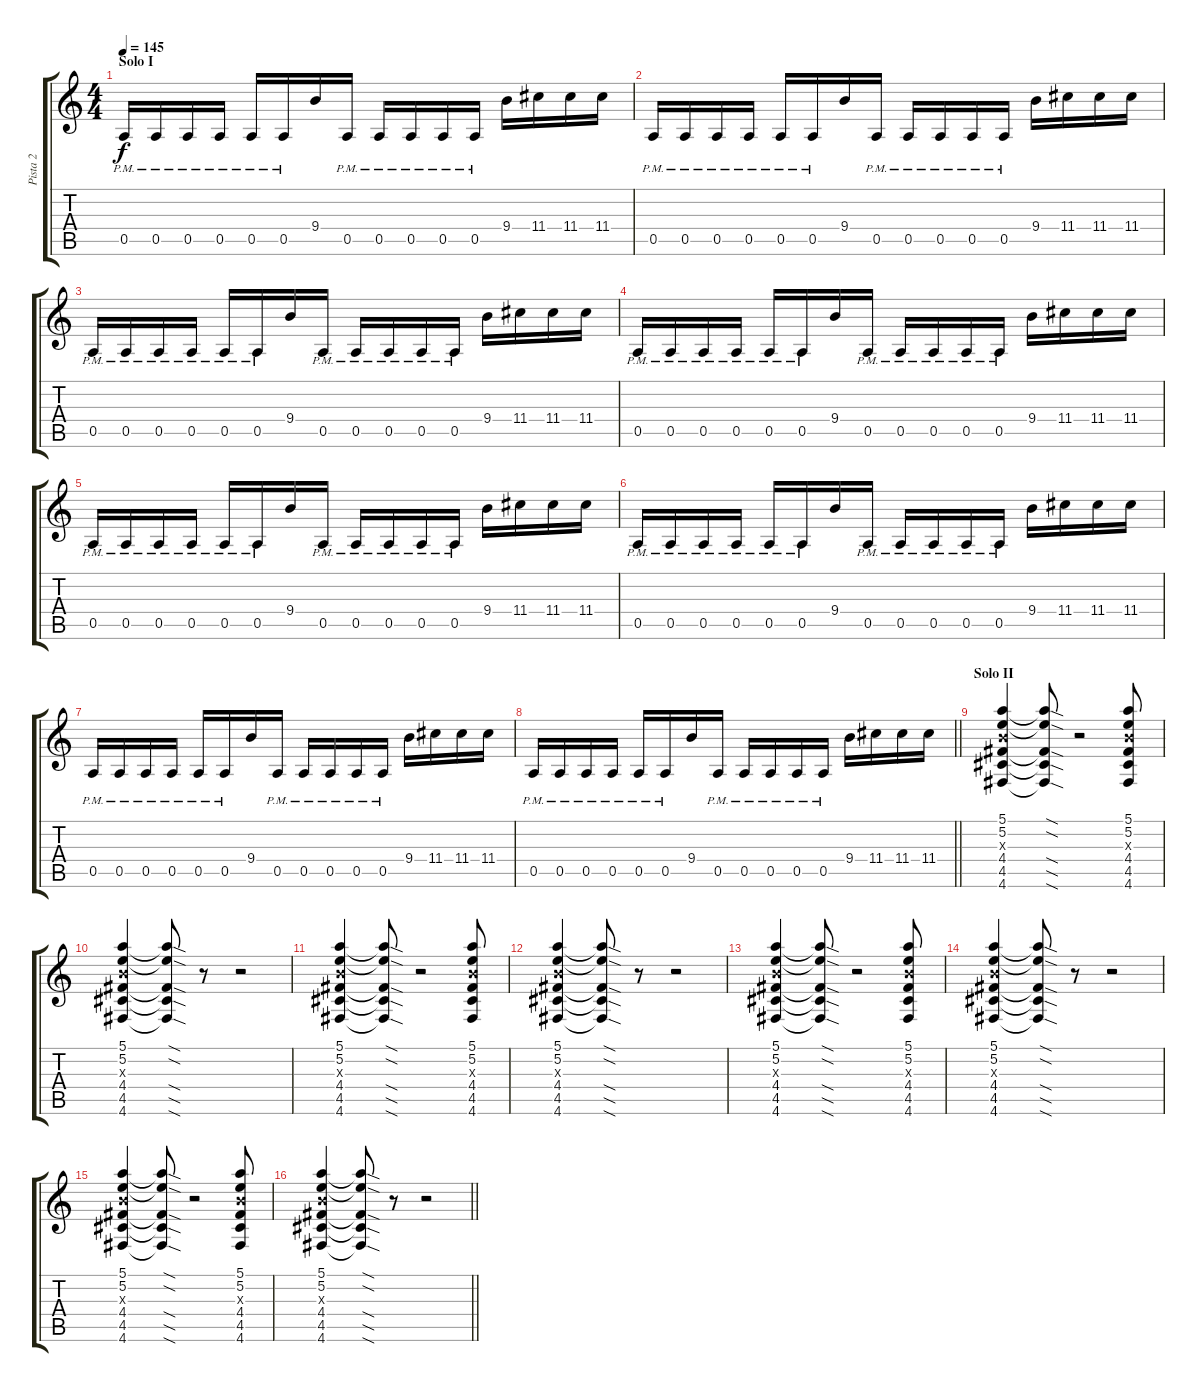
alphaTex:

\track ("Pista 2" "Pista 2") {instrument distortionguitar}
\staff {score tabs}
\tuning (E4 B3 G3 D3 A2 D2) {hide}
\ts (4 4)
\section ("" "Solo I")
\tempo 145
\clef g2
\ks c
0.5{pm}.16{dy f} 0.5{pm}.16 0.5{pm}.16 0.5{pm}.16 0.5{pm}.16 0.5{pm}.16 9.4.16 0.5{pm}.16 0.5{pm}.16 0.5{pm}.16 0.5{pm}.16 0.5{pm}.16 9.4.16 11.4.16 11.4.16 11.4.16 |
0.5{pm}.16 0.5{pm}.16 0.5{pm}.16 0.5{pm}.16 0.5{pm}.16 0.5{pm}.16 9.4.16 0.5{pm}.16 0.5{pm}.16 0.5{pm}.16 0.5{pm}.16 0.5{pm}.16 9.4.16 11.4.16 11.4.16 11.4.16 |
0.5{pm}.16 0.5{pm}.16 0.5{pm}.16 0.5{pm}.16 0.5{pm}.16 0.5{pm}.16 9.4.16 0.5{pm}.16 0.5{pm}.16 0.5{pm}.16 0.5{pm}.16 0.5{pm}.16 9.4.16 11.4.16 11.4.16 11.4.16 |
0.5{pm}.16 0.5{pm}.16 0.5{pm}.16 0.5{pm}.16 0.5{pm}.16 0.5{pm}.16 9.4.16 0.5{pm}.16 0.5{pm}.16 0.5{pm}.16 0.5{pm}.16 0.5{pm}.16 9.4.16 11.4.16 11.4.16 11.4.16 |
0.5{pm}.16 0.5{pm}.16 0.5{pm}.16 0.5{pm}.16 0.5{pm}.16 0.5{pm}.16 9.4.16 0.5{pm}.16 0.5{pm}.16 0.5{pm}.16 0.5{pm}.16 0.5{pm}.16 9.4.16 11.4.16 11.4.16 11.4.16 |
0.5{pm}.16 0.5{pm}.16 0.5{pm}.16 0.5{pm}.16 0.5{pm}.16 0.5{pm}.16 9.4.16 0.5{pm}.16 0.5{pm}.16 0.5{pm}.16 0.5{pm}.16 0.5{pm}.16 9.4.16 11.4.16 11.4.16 11.4.16 |
0.5{pm}.16 0.5{pm}.16 0.5{pm}.16 0.5{pm}.16 0.5{pm}.16 0.5{pm}.16 9.4.16 0.5{pm}.16 0.5{pm}.16 0.5{pm}.16 0.5{pm}.16 0.5{pm}.16 9.4.16 11.4.16 11.4.16 11.4.16 |
\barLineRight lightlight
0.5{pm}.16 0.5{pm}.16 0.5{pm}.16 0.5{pm}.16 0.5{pm}.16 0.5{pm}.16 9.4.16 0.5{pm}.16 0.5{pm}.16 0.5{pm}.16 0.5{pm}.16 0.5{pm}.16 9.4.16 11.4.16 11.4.16 11.4.16 |
\section ("" "Solo II")
(5.1 5.2 4.3{x} 4.4 4.5 4.6).4 (5.1{sod t} 5.2{sod t} 4.4{sod t} 4.5{sod t} 4.6{sod t}).8 r.2 (5.1 5.2 4.3{x} 4.4 4.5 4.6).8 |
(5.1 5.2 4.3{x} 4.4 4.5 4.6).4 (5.1{sod t} 5.2{sod t} 4.4{sod t} 4.5{sod t} 4.6{sod t}).8 r.8 r.2 |
(5.1 5.2 4.3{x} 4.4 4.5 4.6).4 (5.1{sod t} 5.2{sod t} 4.4{sod t} 4.5{sod t} 4.6{sod t}).8 r.2 (5.1 5.2 4.3{x} 4.4 4.5 4.6).8 |
(5.1 5.2 4.3{x} 4.4 4.5 4.6).4 (5.1{sod t} 5.2{sod t} 4.4{sod t} 4.5{sod t} 4.6{sod t}).8 r.8 r.2 |
(5.1 5.2 4.3{x} 4.4 4.5 4.6).4 (5.1{sod t} 5.2{sod t} 4.4{sod t} 4.5{sod t} 4.6{sod t}).8 r.2 (5.1 5.2 4.3{x} 4.4 4.5 4.6).8 |
(5.1 5.2 4.3{x} 4.4 4.5 4.6).4 (5.1{sod t} 5.2{sod t} 4.4{sod t} 4.5{sod t} 4.6{sod t}).8 r.8 r.2 |
(5.1 5.2 4.3{x} 4.4 4.5 4.6).4 (5.1{sod t} 5.2{sod t} 4.4{sod t} 4.5{sod t} 4.6{sod t}).8 r.2 (5.1 5.2 4.3{x} 4.4 4.5 4.6).8 |
\barLineRight lightlight
(5.1 5.2 4.3{x} 4.4 4.5 4.6).4 (5.1{sod t} 5.2{sod t} 4.4{sod t} 4.5{sod t} 4.6{sod t}).8 r.8 r.2
